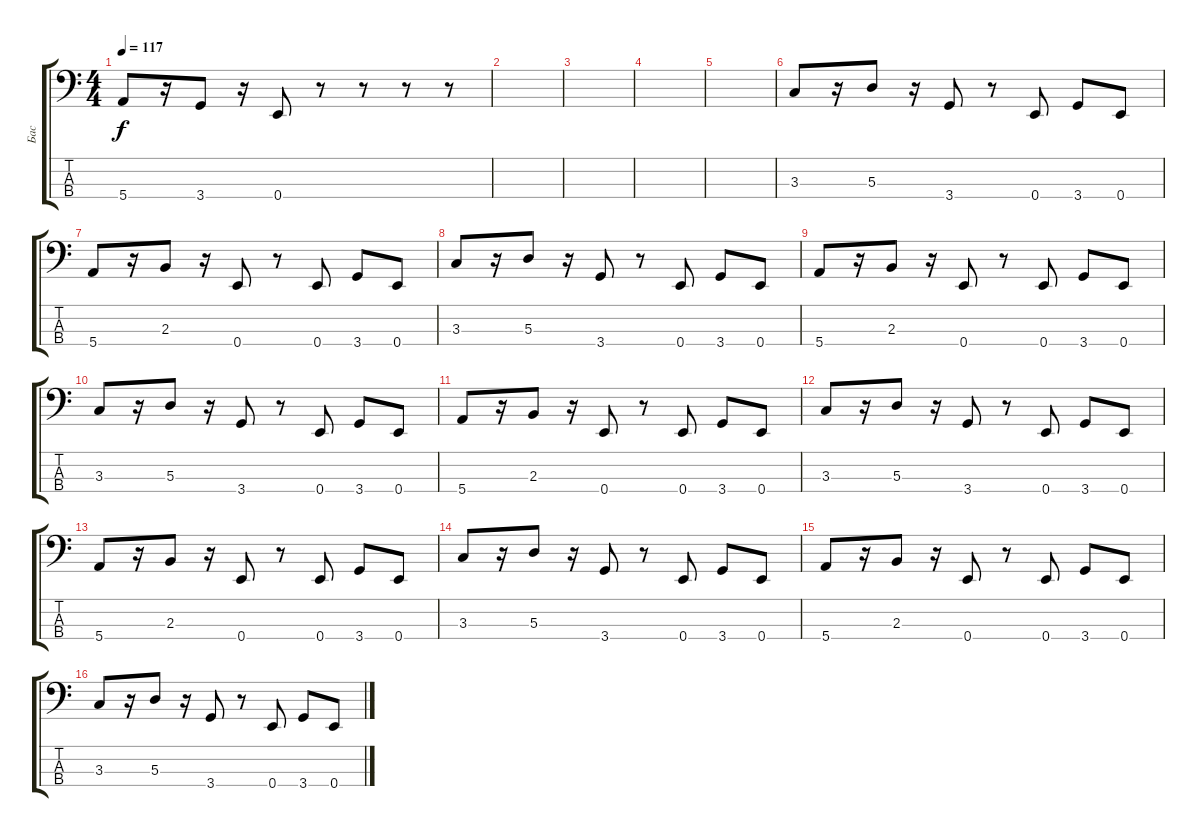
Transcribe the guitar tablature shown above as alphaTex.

\track ("Бас" "Бас") {instrument electricbassfinger}
\staff {score tabs}
\tuning (G2 D2 A1 E1) {hide}
\ts (4 4)
\tempo 117
\clef f4
\ks c
5.4.8{dy f} r.16 3.4.8 r.16 0.4.8 r.8 r.8 r.8 r.8 |
|
|
|
|
3.3.8 r.16 5.3.8 r.16 3.4.8 r.8 0.4.8 3.4.8 0.4.8 |
5.4.8 r.16 2.3.8 r.16 0.4.8 r.8 0.4.8 3.4.8 0.4.8 |
3.3.8 r.16 5.3.8 r.16 3.4.8 r.8 0.4.8 3.4.8 0.4.8 |
5.4.8 r.16 2.3.8 r.16 0.4.8 r.8 0.4.8 3.4.8 0.4.8 |
3.3.8 r.16 5.3.8 r.16 3.4.8 r.8 0.4.8 3.4.8 0.4.8 |
5.4.8 r.16 2.3.8 r.16 0.4.8 r.8 0.4.8 3.4.8 0.4.8 |
3.3.8 r.16 5.3.8 r.16 3.4.8 r.8 0.4.8 3.4.8 0.4.8 |
5.4.8 r.16 2.3.8 r.16 0.4.8 r.8 0.4.8 3.4.8 0.4.8 |
3.3.8 r.16 5.3.8 r.16 3.4.8 r.8 0.4.8 3.4.8 0.4.8 |
5.4.8 r.16 2.3.8 r.16 0.4.8 r.8 0.4.8 3.4.8 0.4.8 |
3.3.8 r.16 5.3.8 r.16 3.4.8 r.8 0.4.8 3.4.8 0.4.8
